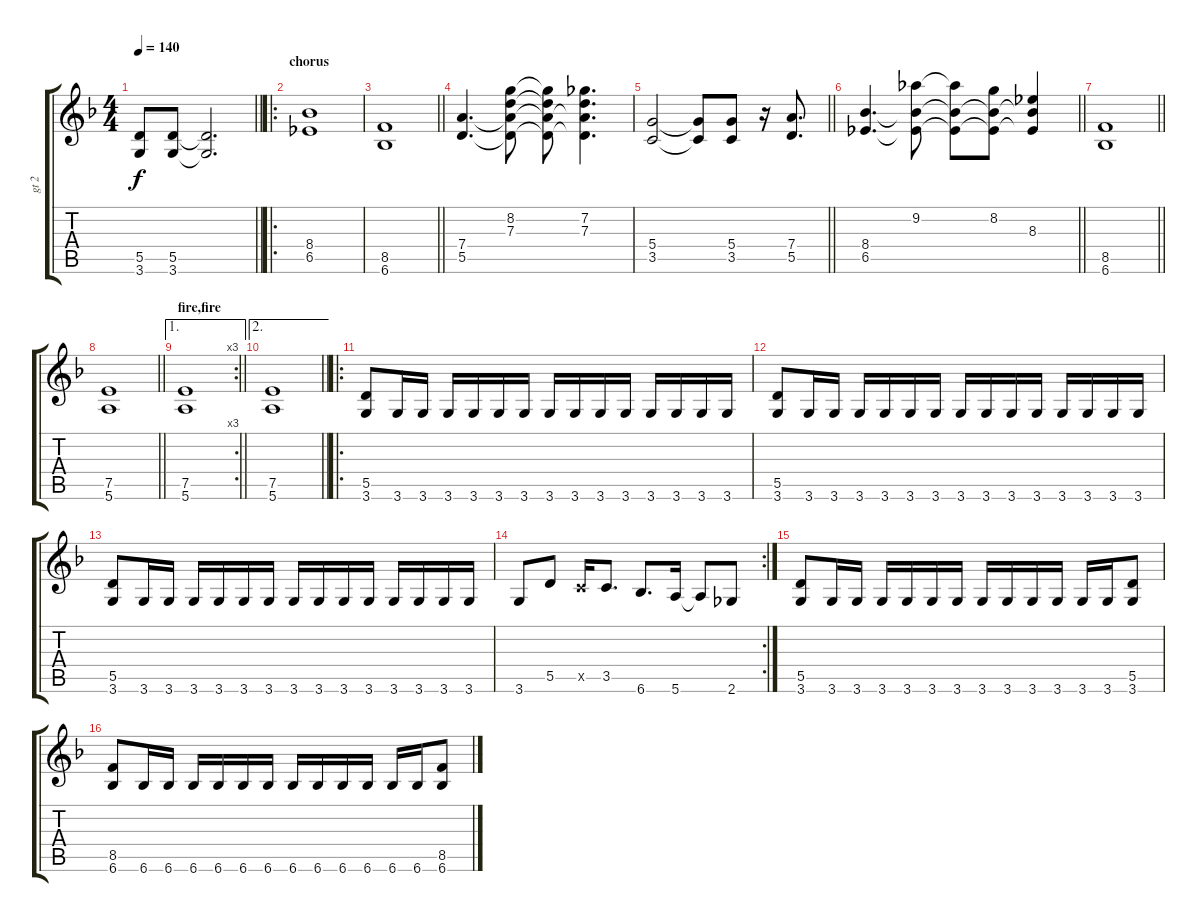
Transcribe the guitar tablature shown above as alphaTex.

\track ("gt 2" "gt 2") {instrument distortionguitar}
\staff {score tabs}
\tuning (E4 B3 G3 D3 A2 E2) {hide}
\ts (4 4)
\tempo 140
\clef g2
\barLineRight lightlight
\ks dminor
(5.5 3.6).8{dy f} (5.5 3.6).8 (5.5{t} 3.6{t}).2{d} |
\ro
\section ("" "chorus")
(8.4 6.5).1 |
\barLineRight lightlight
(8.5 6.6).1 |
(7.4 5.5).4{d} (8.2 7.3 7.4{t} 5.5{t}).8 (8.2{t} 7.3{t} 7.4{t} 5.5{t}).8 (7.2 7.3 7.4{t} 5.5{t}).4{d} |
\barLineRight lightlight
(5.4 3.5).2 (5.4{t} 3.5{t}).8 (5.4 3.5).8 r.16 (7.4 5.5).8{d} |
\barLineRight lightlight
(8.4 6.5).4{d} (9.2 8.4{t} 6.5{t}).8 (9.2{t} 8.4{t} 6.5{t}).8 (8.2 8.4{t} 6.5{t}).8 (8.3 8.4{t} 6.5{t}).4 |
\section ("" "")
\barLineRight lightlight
(8.5 6.6).1 |
\barLineRight lightlight
(7.5 5.6).1 |
\ae 1
\rc 3
\section ("" "fire,fire")
\barLineRight lightlight
(7.5 5.6).1 |
\ae 2
\barLineRight lightlight
(7.5 5.6).1 |
\ro
(5.5 3.6).8 3.6.16 3.6.16 3.6.16 3.6.16 3.6.16 3.6.16 3.6.16 3.6.16 3.6.16 3.6.16 3.6.16 3.6.16 3.6.16 3.6.16 |
(5.5 3.6).8 3.6.16 3.6.16 3.6.16 3.6.16 3.6.16 3.6.16 3.6.16 3.6.16 3.6.16 3.6.16 3.6.16 3.6.16 3.6.16 3.6.16 |
(5.5 3.6).8 3.6.16 3.6.16 3.6.16 3.6.16 3.6.16 3.6.16 3.6.16 3.6.16 3.6.16 3.6.16 3.6.16 3.6.16 3.6.16 3.6.16 |
\rc 2
3.6.8 5.5.8 3.5{x}.16 3.5.8{d} 6.6.8{d} 5.6.16 5.6{t}.8 2.6.8 |
(5.5 3.6).8 3.6.16 3.6.16 3.6.16 3.6.16 3.6.16 3.6.16 3.6.16 3.6.16 3.6.16 3.6.16 3.6.16 3.6.16 (5.5 3.6).8 |
(8.5 6.6).8 6.6.16 6.6.16 6.6.16 6.6.16 6.6.16 6.6.16 6.6.16 6.6.16 6.6.16 6.6.16 6.6.16 6.6.16 (8.5 6.6).8
